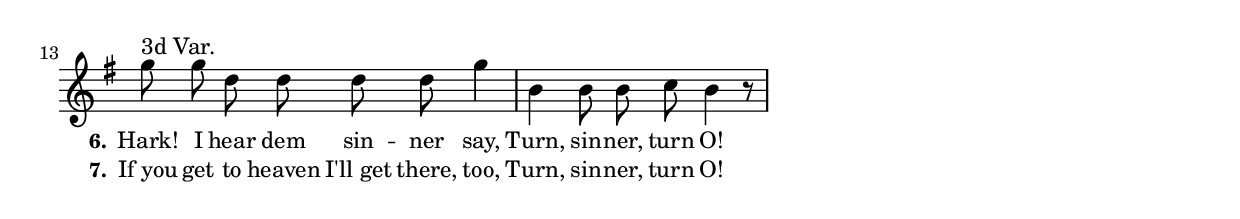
% 048-p3.ly - Part of the score sheet for "Turn, sinner, turn O!"
% Copyright (C) 2007  Marcus Brinkmann <marcus@gnu.org>
%
% This score sheet is free software; you can redistribute it and/or
% modify it under the terms of the Creative Commons Legal Code
% Attribution-ShareALike as published by Creative Commons; either
% version 2.0 of the License, or (at your option) any later version.
%
% This score sheet is distributed in the hope that it will be useful,
% but WITHOUT ANY WARRANTY; without even the implied warranty of
% MERCHANTABILITY or FITNESS FOR A PARTICULAR PURPOSE.  See the
% Creative Commons Legal Code Attribution-ShareALike for more details.
%
% You should have received a copy of the Creative Commons Legal Code
% Attribution-ShareALike along with this score sheet; if not, write to
% Creative Commons, 543 Howard Street, 5th Floor,
% San Francisco, CA 94105-3013  United States

\version "2.10.0"

%\header
%{
%  title = "Turn, Sinner, Turn O!"
%  composer = "trad."
%}

melody =
<<
     \context Voice
    {
	\set Staff.midiInstrument = "acoustic grand"
	\override Staff.VerticalAxisGroup #'minimum-Y-extent = #'(0 . 0)
	
	\autoBeamOff

	\time 4/4
	\clef violin
	\key g \major

	\set Score.currentBarNumber = #13

	% Force bar number at beginning.
	\bar ""

	g''8^\markup{3d Var.} g'' d'' d'' d'' d'' g''4 | b'4 b'8 b' c'' b'4 r8
    }

    \lyricsto "" \new Lyrics
    {
        \override LyricText #'font-size = #0
        \override StanzaNumber #'font-size = #-1

	\set stanza = "6."
	Hark! I hear dem sin -- ner say, Turn, sin -- ner, turn O!
    }

    \lyricsto "" \new Lyrics
    {
        \override LyricText #'font-size = #0
        \override StanzaNumber #'font-size = #-1

	\set stanza = "7."
	"If you" get to heaven "I'll get" there, too, Turn, sin -- ner, turn O!
    }
>>


\score
{
  \new Staff { \melody }

  \layout
  {
    indent = 0.0
    \context
    {
      \Staff
      \remove "Time_signature_engraver"
    }
  }
}


\score
{
  \new Staff { \unfoldRepeats \melody }

  
  \midi {
    \context {
      \Score
      tempoWholesPerMinute = #(ly:make-moment 80 4)
      }
    }


}
